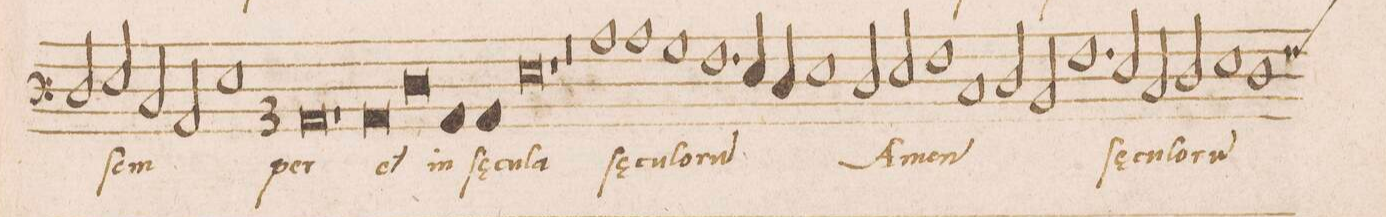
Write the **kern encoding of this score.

**kern	**text
*I"BASVS	*
*clefF3	*
*k[]	*
*met(C|)	*
*M2/1	*
2F/	.
2G/	ſem-
=208	=208
2E/	.
2C/	.
1G	.
=209	=209
*M3/1	*
0C	-per
1r	.
=210	=210
*col	*
0C	et
0F	in
=211	=211
1C	ſae-
1C	-cu-
*Xcol	*
=212	=212
0G	-la
1r	.
=213	=213
0.r	.
=214	=214
1c	ſae-
1c	-cu-
1B	-lo-
=215	=215
1.A	-ru(m)
4G/	.
4F/	.
1G	.
=216	=216
2F/	A-
2G/	.
1A	-men
1E	.
=217	=217
2F/	.
2D/	.
1.A	.
2G/	ſae-
=218	=218
2E/	-cu-
2F/	-lo-
1G	-ru(m)
*custos:A	*
1F	.
=219	=219
*-	*-
